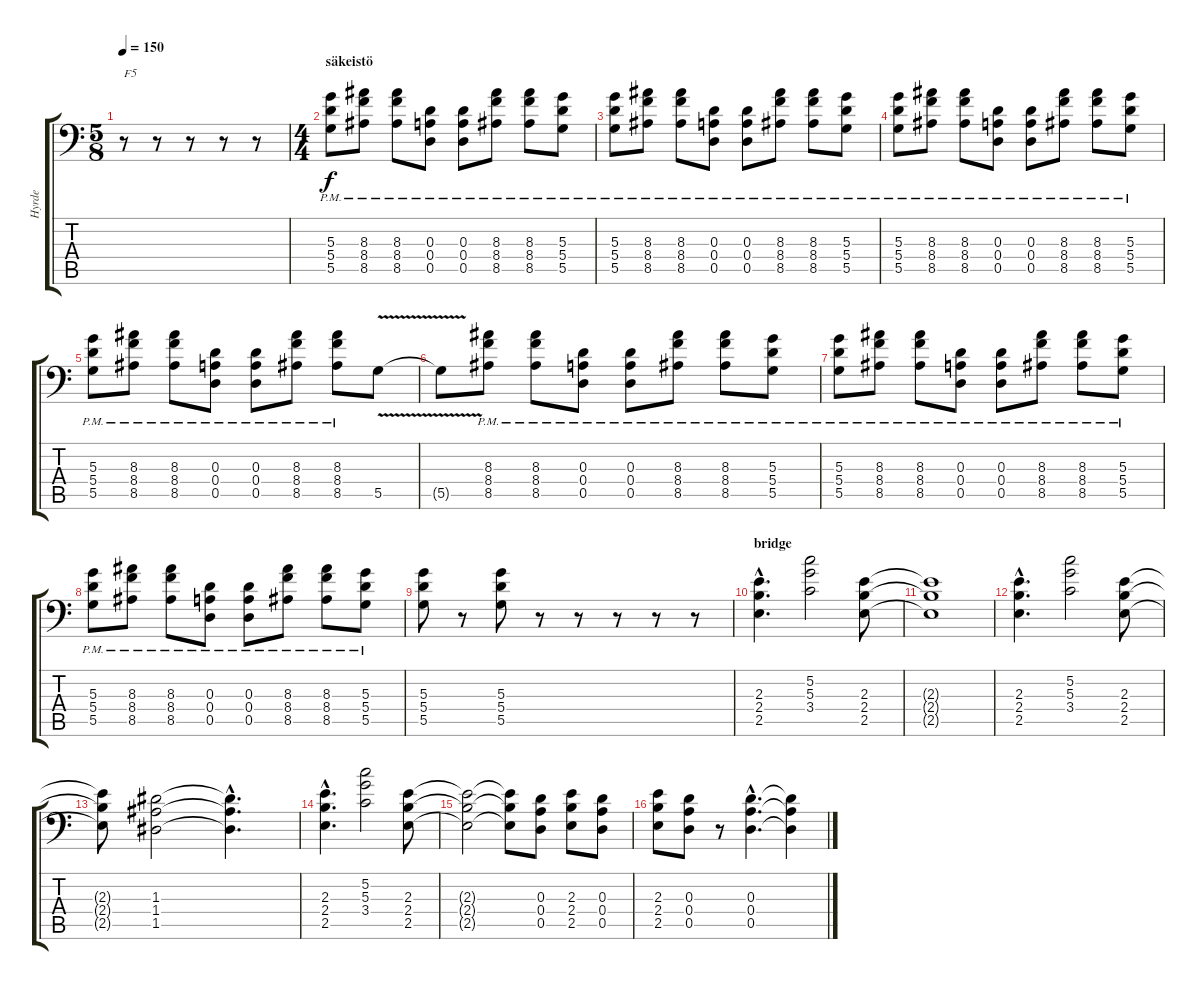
\track ("Hyrde" "Hyrde") {instrument distortionguitar}
\staff {score tabs}
\tuning (B3 G3 D3 A2 D2 A1) {hide}
\ts (5 8)
\tempo 150
\clef f4
\ks c
r.8{txt "F5" dy f instrument distortionguitar} r.8 r.8 r.8 r.8 |
\ts (4 4)
\section ("" "säkeistö")
(5.3{pm} 5.4{pm} 5.5{pm}).8 (8.3{pm} 8.4{pm} 8.5{pm}).8 (8.3{pm} 8.4{pm} 8.5{pm}).8 (0.3{pm} 0.4{pm} 0.5{pm}).8 (0.3{pm} 0.4{pm} 0.5{pm}).8 (8.3{pm} 8.4{pm} 8.5{pm}).8 (8.3{pm} 8.4{pm} 8.5{pm}).8 (5.3{pm} 5.4{pm} 5.5{pm}).8 |
(5.3{pm} 5.4{pm} 5.5{pm}).8 (8.3{pm} 8.4{pm} 8.5{pm}).8 (8.3{pm} 8.4{pm} 8.5{pm}).8 (0.3{pm} 0.4{pm} 0.5{pm}).8 (0.3{pm} 0.4{pm} 0.5{pm}).8 (8.3{pm} 8.4{pm} 8.5{pm}).8 (8.3{pm} 8.4{pm} 8.5{pm}).8 (5.3{pm} 5.4{pm} 5.5{pm}).8 |
(5.3{pm} 5.4{pm} 5.5{pm}).8 (8.3{pm} 8.4{pm} 8.5{pm}).8 (8.3{pm} 8.4{pm} 8.5{pm}).8 (0.3{pm} 0.4{pm} 0.5{pm}).8 (0.3{pm} 0.4{pm} 0.5{pm}).8 (8.3{pm} 8.4{pm} 8.5{pm}).8 (8.3{pm} 8.4{pm} 8.5{pm}).8 (5.3{pm} 5.4{pm} 5.5{pm}).8 |
(5.3{pm} 5.4{pm} 5.5{pm}).8 (8.3{pm} 8.4{pm} 8.5{pm}).8 (8.3{pm} 8.4{pm} 8.5{pm}).8 (0.3{pm} 0.4{pm} 0.5{pm}).8 (0.3{pm} 0.4{pm} 0.5{pm}).8 (8.3{pm} 8.4{pm} 8.5{pm}).8 (8.3{pm} 8.4{pm} 8.5{pm}).8 5.5{v}.8 |
5.5{t}.8 (8.3{pm} 8.4{pm} 8.5{pm}).8 (8.3{pm} 8.4{pm} 8.5{pm}).8 (0.3{pm} 0.4{pm} 0.5{pm}).8 (0.3{pm} 0.4{pm} 0.5{pm}).8 (8.3{pm} 8.4{pm} 8.5{pm}).8 (8.3{pm} 8.4{pm} 8.5{pm}).8 (5.3{pm} 5.4{pm} 5.5{pm}).8 |
(5.3{pm} 5.4{pm} 5.5{pm}).8 (8.3{pm} 8.4{pm} 8.5{pm}).8 (8.3{pm} 8.4{pm} 8.5{pm}).8 (0.3{pm} 0.4{pm} 0.5{pm}).8 (0.3{pm} 0.4{pm} 0.5{pm}).8 (8.3{pm} 8.4{pm} 8.5{pm}).8 (8.3{pm} 8.4{pm} 8.5{pm}).8 (5.3{pm} 5.4{pm} 5.5{pm}).8 |
(5.3{pm} 5.4{pm} 5.5{pm}).8 (8.3{pm} 8.4{pm} 8.5{pm}).8 (8.3{pm} 8.4{pm} 8.5{pm}).8 (0.3{pm} 0.4{pm} 0.5{pm}).8 (0.3{pm} 0.4{pm} 0.5{pm}).8 (8.3{pm} 8.4{pm} 8.5{pm}).8 (8.3{pm} 8.4{pm} 8.5{pm}).8 (5.3{pm} 5.4{pm} 5.5{pm}).8 |
(5.3 5.4 5.5).8 r.8 (5.3 5.4 5.5).8 r.8 r.8 r.8 r.8 r.8 |
\section ("" "bridge")
(2.3{hac} 2.4{hac} 2.5{hac}).4{d} (5.2 5.3 3.4).2 (2.3 2.4 2.5).8 |
(2.3{t} 2.4{t} 2.5{t}).1 |
(2.3{hac} 2.4{hac} 2.5{hac}).4{d} (5.2 5.3 3.4).2 (2.3 2.4 2.5).8 |
(2.3{t} 2.4{t} 2.5{t}).8 (1.3 1.4 1.5).2 (1.3{hac t} 1.4{hac t} 1.5{hac t}).4{d} |
(2.3{hac} 2.4{hac} 2.5{hac}).4{d} (5.2 5.3 3.4).2 (2.3 2.4 2.5).8 |
(2.3{t} 2.4{t} 2.5{t}).2 (2.3{t} 2.4{t} 2.5{t}).8 (0.3 0.4 0.5).8 (2.3 2.4 2.5).8 (0.3 0.4 0.5).8 |
(2.3 2.4 2.5).8 (0.3 0.4 0.5).8 r.8 (0.3{hac} 0.4{hac} 0.5{hac}).4{d} (0.3{t} 0.4{t} 0.5{t}).4
